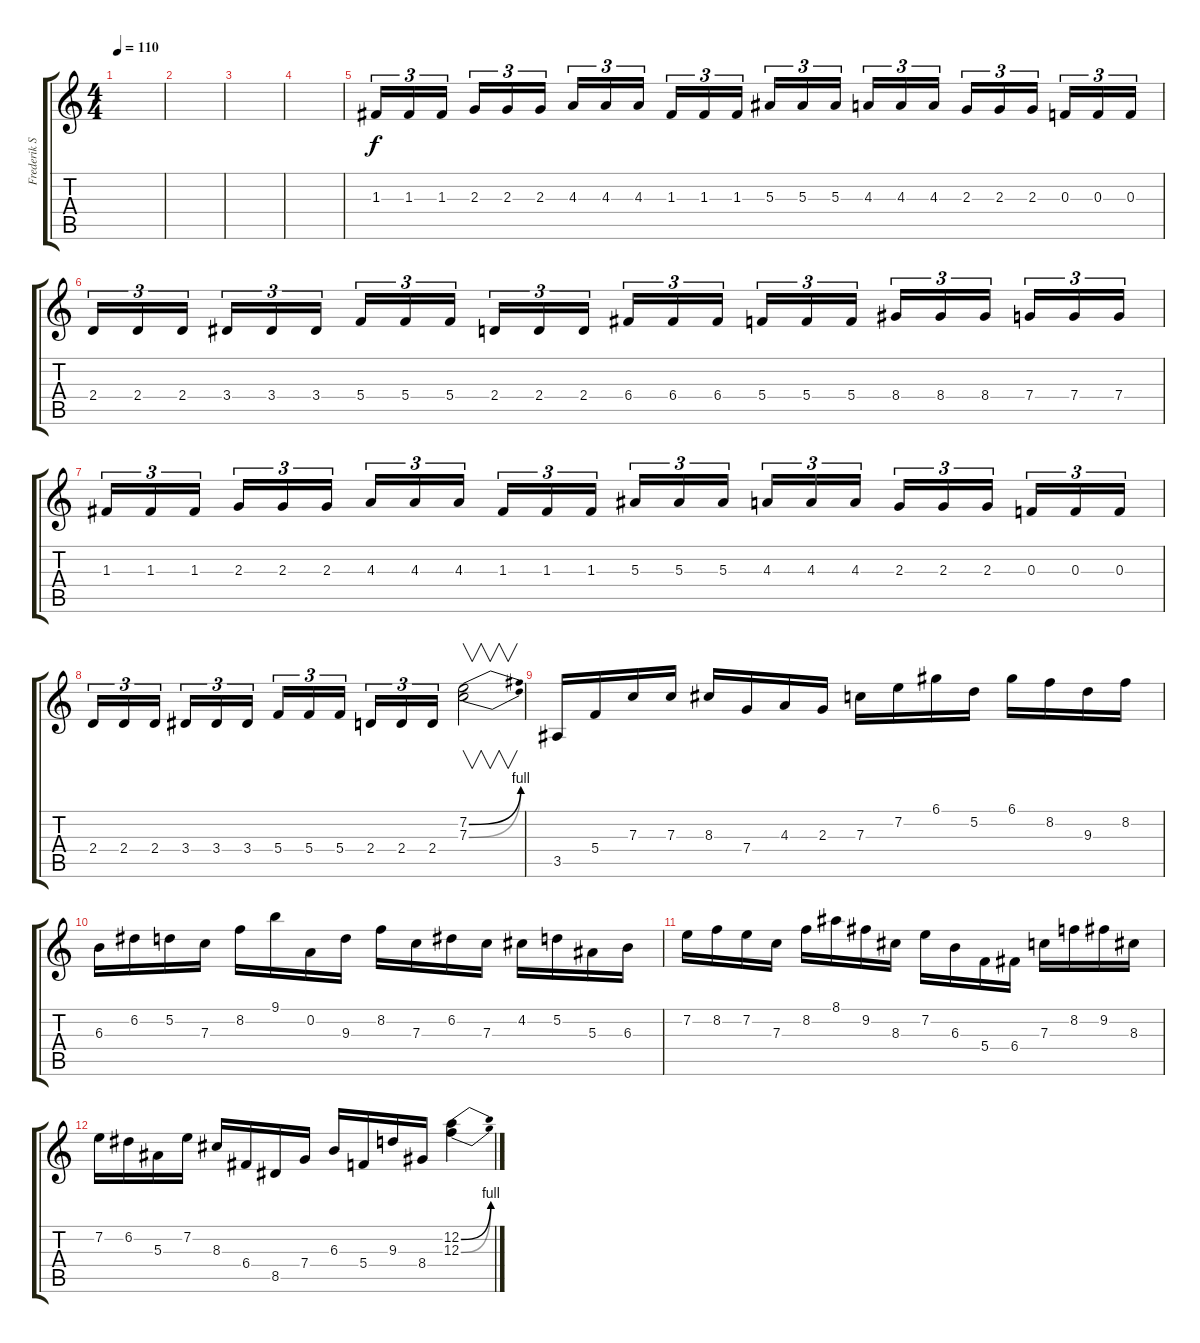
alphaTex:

\track ("Frederik Solo" "Frederik S") {instrument distortionguitar}
\staff {score tabs}
\tuning (D4 A3 F3 C3 G2 D2) {hide}
\ts (4 4)
\tempo 110
\clef g2
\ks c
|
|
|
|
1.3.16{tu (3 2)} 1.3.16{tu (3 2)} 1.3.16{tu (3 2)} 2.3.16{tu (3 2)} 2.3.16{tu (3 2)} 2.3.16{tu (3 2)} 4.3.16{tu (3 2)} 4.3.16{tu (3 2)} 4.3.16{tu (3 2)} 1.3.16{tu (3 2)} 1.3.16{tu (3 2)} 1.3.16{tu (3 2)} 5.3.16{tu (3 2)} 5.3.16{tu (3 2)} 5.3.16{tu (3 2)} 4.3.16{tu (3 2)} 4.3.16{tu (3 2)} 4.3.16{tu (3 2)} 2.3.16{tu (3 2)} 2.3.16{tu (3 2)} 2.3.16{tu (3 2)} 0.3.16{tu (3 2)} 0.3.16{tu (3 2)} 0.3.16{tu (3 2)} |
2.4.16{tu (3 2)} 2.4.16{tu (3 2)} 2.4.16{tu (3 2)} 3.4.16{tu (3 2)} 3.4.16{tu (3 2)} 3.4.16{tu (3 2)} 5.4.16{tu (3 2)} 5.4.16{tu (3 2)} 5.4.16{tu (3 2)} 2.4.16{tu (3 2)} 2.4.16{tu (3 2)} 2.4.16{tu (3 2)} 6.4.16{tu (3 2)} 6.4.16{tu (3 2)} 6.4.16{tu (3 2)} 5.4.16{tu (3 2)} 5.4.16{tu (3 2)} 5.4.16{tu (3 2)} 8.4.16{tu (3 2)} 8.4.16{tu (3 2)} 8.4.16{tu (3 2)} 7.4.16{tu (3 2)} 7.4.16{tu (3 2)} 7.4.16{tu (3 2)} |
1.3.16{tu (3 2)} 1.3.16{tu (3 2)} 1.3.16{tu (3 2)} 2.3.16{tu (3 2)} 2.3.16{tu (3 2)} 2.3.16{tu (3 2)} 4.3.16{tu (3 2)} 4.3.16{tu (3 2)} 4.3.16{tu (3 2)} 1.3.16{tu (3 2)} 1.3.16{tu (3 2)} 1.3.16{tu (3 2)} 5.3.16{tu (3 2)} 5.3.16{tu (3 2)} 5.3.16{tu (3 2)} 4.3.16{tu (3 2)} 4.3.16{tu (3 2)} 4.3.16{tu (3 2)} 2.3.16{tu (3 2)} 2.3.16{tu (3 2)} 2.3.16{tu (3 2)} 0.3.16{tu (3 2)} 0.3.16{tu (3 2)} 0.3.16{tu (3 2)} |
2.4.16{tu (3 2)} 2.4.16{tu (3 2)} 2.4.16{tu (3 2)} 3.4.16{tu (3 2)} 3.4.16{tu (3 2)} 3.4.16{tu (3 2)} 5.4.16{tu (3 2)} 5.4.16{tu (3 2)} 5.4.16{tu (3 2)} 2.4.16{tu (3 2)} 2.4.16{tu (3 2)} 2.4.16{tu (3 2)} (7.2{be (bend 0 0 60 4)} 7.3{be (bend 0 0 60 4)}).2{v} |
3.5.16 5.4.16 7.3.16 7.3.16 8.3.16 7.4.16 4.3.16 2.3.16 7.3.16 7.2.16 6.1.16 5.2.16 6.1.16 8.2.16 9.3.16 8.2.16 |
6.3.16 6.2.16 5.2.16 7.3.16 8.2.16 9.1.16 0.2.16 9.3.16 8.2.16 7.3.16 6.2.16 7.3.16 4.2.16 5.2.16 5.3.16 6.3.16 |
7.2.16 8.2.16 7.2.16 7.3.16 8.2.16 8.1.16 9.2.16 8.3.16 7.2.16 6.3.16 5.4.16 6.4.16 7.3.16 8.2.16 9.2.16 8.3.16 |
7.2.16 6.2.16 5.3.16 7.2.16 8.3.16 6.4.16 8.5.16 7.4.16 6.3.16 5.4.16 9.3.16 8.4.16 (12.2{be (bend 0 0 60 4)} 12.3{be (bend 0 0 60 4)}).4
